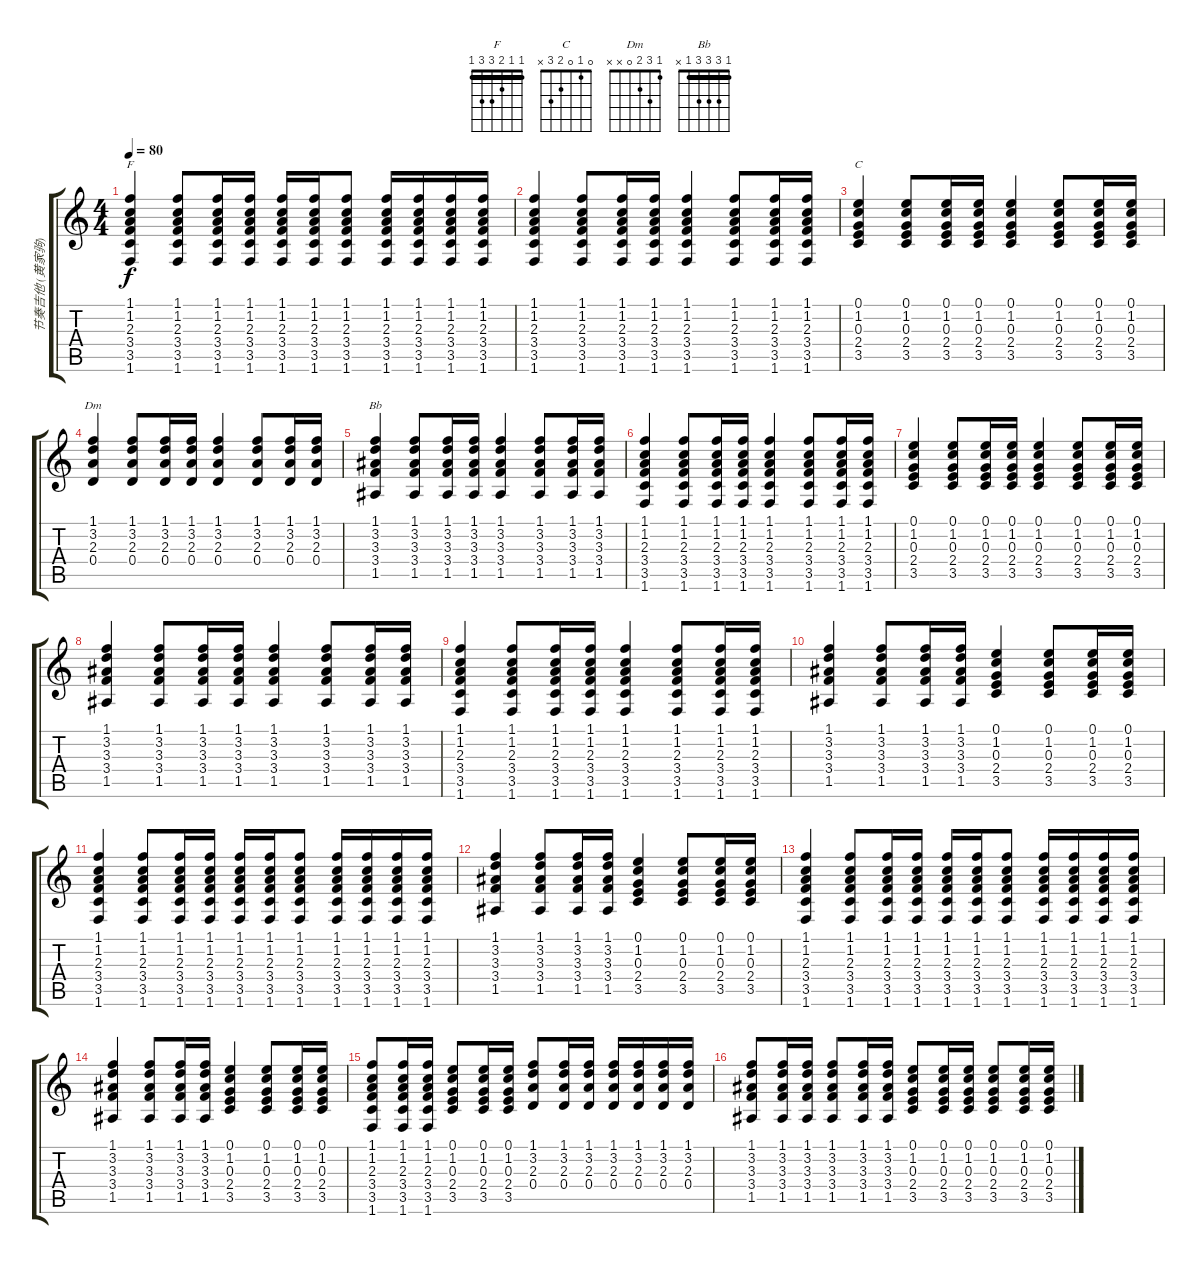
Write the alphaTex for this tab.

\track ("节奏吉他 (黄家驹)" "节奏吉他 (黄家驹)") {instrument acousticguitarsteel}
\staff {score tabs}
\tuning (E4 B3 G3 D3 A2 E2) {hide}
\chord ("F" 1 1 2 3 3 1) {barre 1}
\chord ("C" 0 1 0 2 3 x)
\chord ("Dm" 1 3 2 0 x x)
\chord ("Bb" 1 3 3 3 1 x) {barre 1}
\ts (4 4)
\tempo 80
\clef g2
\ks c
(1.1 1.2 2.3 3.4 3.5 1.6).4{ch "F" dy f} (1.1 1.2 2.3 3.4 3.5 1.6).8 (1.1 1.2 2.3 3.4 3.5 1.6).16 (1.1 1.2 2.3 3.4 3.5 1.6).16 (1.1 1.2 2.3 3.4 3.5 1.6).16 (1.1 1.2 2.3 3.4 3.5 1.6).16 (1.1 1.2 2.3 3.4 3.5 1.6).8 (1.1 1.2 2.3 3.4 3.5 1.6).16 (1.1 1.2 2.3 3.4 3.5 1.6).16 (1.1 1.2 2.3 3.4 3.5 1.6).16 (1.1 1.2 2.3 3.4 3.5 1.6).16 |
(1.1 1.2 2.3 3.4 3.5 1.6).4 (1.1 1.2 2.3 3.4 3.5 1.6).8 (1.1 1.2 2.3 3.4 3.5 1.6).16 (1.1 1.2 2.3 3.4 3.5 1.6).16 (1.1 1.2 2.3 3.4 3.5 1.6).4 (1.1 1.2 2.3 3.4 3.5 1.6).8 (1.1 1.2 2.3 3.4 3.5 1.6).16 (1.1 1.2 2.3 3.4 3.5 1.6).16 |
(0.1 1.2 0.3 2.4 3.5).4{ch "C"} (0.1 1.2 0.3 2.4 3.5).8 (0.1 1.2 0.3 2.4 3.5).16 (0.1 1.2 0.3 2.4 3.5).16 (0.1 1.2 0.3 2.4 3.5).4 (0.1 1.2 0.3 2.4 3.5).8 (0.1 1.2 0.3 2.4 3.5).16 (0.1 1.2 0.3 2.4 3.5).16 |
(1.1 3.2 2.3 0.4).4{ch "Dm"} (1.1 3.2 2.3 0.4).8 (1.1 3.2 2.3 0.4).16 (1.1 3.2 2.3 0.4).16 (1.1 3.2 2.3 0.4).4 (1.1 3.2 2.3 0.4).8 (1.1 3.2 2.3 0.4).16 (1.1 3.2 2.3 0.4).16 |
(1.1 3.2 3.3 3.4 1.5).4{ch "Bb"} (1.1 3.2 3.3 3.4 1.5).8 (1.1 3.2 3.3 3.4 1.5).16 (1.1 3.2 3.3 3.4 1.5).16 (1.1 3.2 3.3 3.4 1.5).4 (1.1 3.2 3.3 3.4 1.5).8 (1.1 3.2 3.3 3.4 1.5).16 (1.1 3.2 3.3 3.4 1.5).16 |
(1.1 1.2 2.3 3.4 3.5 1.6).4 (1.1 1.2 2.3 3.4 3.5 1.6).8 (1.1 1.2 2.3 3.4 3.5 1.6).16 (1.1 1.2 2.3 3.4 3.5 1.6).16 (1.1 1.2 2.3 3.4 3.5 1.6).4 (1.1 1.2 2.3 3.4 3.5 1.6).8 (1.1 1.2 2.3 3.4 3.5 1.6).16 (1.1 1.2 2.3 3.4 3.5 1.6).16 |
(0.1 1.2 0.3 2.4 3.5).4 (0.1 1.2 0.3 2.4 3.5).8 (0.1 1.2 0.3 2.4 3.5).16 (0.1 1.2 0.3 2.4 3.5).16 (0.1 1.2 0.3 2.4 3.5).4 (0.1 1.2 0.3 2.4 3.5).8 (0.1 1.2 0.3 2.4 3.5).16 (0.1 1.2 0.3 2.4 3.5).16 |
(1.1 3.2 3.3 3.4 1.5).4 (1.1 3.2 3.3 3.4 1.5).8 (1.1 3.2 3.3 3.4 1.5).16 (1.1 3.2 3.3 3.4 1.5).16 (1.1 3.2 3.3 3.4 1.5).4 (1.1 3.2 3.3 3.4 1.5).8 (1.1 3.2 3.3 3.4 1.5).16 (1.1 3.2 3.3 3.4 1.5).16 |
(1.1 1.2 2.3 3.4 3.5 1.6).4 (1.1 1.2 2.3 3.4 3.5 1.6).8 (1.1 1.2 2.3 3.4 3.5 1.6).16 (1.1 1.2 2.3 3.4 3.5 1.6).16 (1.1 1.2 2.3 3.4 3.5 1.6).4 (1.1 1.2 2.3 3.4 3.5 1.6).8 (1.1 1.2 2.3 3.4 3.5 1.6).16 (1.1 1.2 2.3 3.4 3.5 1.6).16 |
(1.1 3.2 3.3 3.4 1.5).4 (1.1 3.2 3.3 3.4 1.5).8 (1.1 3.2 3.3 3.4 1.5).16 (1.1 3.2 3.3 3.4 1.5).16 (0.1 1.2 0.3 2.4 3.5).4 (0.1 1.2 0.3 2.4 3.5).8 (0.1 1.2 0.3 2.4 3.5).16 (0.1 1.2 0.3 2.4 3.5).16 |
(1.1 1.2 2.3 3.4 3.5 1.6).4 (1.1 1.2 2.3 3.4 3.5 1.6).8 (1.1 1.2 2.3 3.4 3.5 1.6).16 (1.1 1.2 2.3 3.4 3.5 1.6).16 (1.1 1.2 2.3 3.4 3.5 1.6).16 (1.1 1.2 2.3 3.4 3.5 1.6).16 (1.1 1.2 2.3 3.4 3.5 1.6).8 (1.1 1.2 2.3 3.4 3.5 1.6).16 (1.1 1.2 2.3 3.4 3.5 1.6).16 (1.1 1.2 2.3 3.4 3.5 1.6).16 (1.1 1.2 2.3 3.4 3.5 1.6).16 |
(1.1 3.2 3.3 3.4 1.5).4 (1.1 3.2 3.3 3.4 1.5).8 (1.1 3.2 3.3 3.4 1.5).16 (1.1 3.2 3.3 3.4 1.5).16 (0.1 1.2 0.3 2.4 3.5).4 (0.1 1.2 0.3 2.4 3.5).8 (0.1 1.2 0.3 2.4 3.5).16 (0.1 1.2 0.3 2.4 3.5).16 |
(1.1 1.2 2.3 3.4 3.5 1.6).4 (1.1 1.2 2.3 3.4 3.5 1.6).8 (1.1 1.2 2.3 3.4 3.5 1.6).16 (1.1 1.2 2.3 3.4 3.5 1.6).16 (1.1 1.2 2.3 3.4 3.5 1.6).16 (1.1 1.2 2.3 3.4 3.5 1.6).16 (1.1 1.2 2.3 3.4 3.5 1.6).8 (1.1 1.2 2.3 3.4 3.5 1.6).16 (1.1 1.2 2.3 3.4 3.5 1.6).16 (1.1 1.2 2.3 3.4 3.5 1.6).16 (1.1 1.2 2.3 3.4 3.5 1.6).16 |
(1.1 3.2 3.3 3.4 1.5).4 (1.1 3.2 3.3 3.4 1.5).8 (1.1 3.2 3.3 3.4 1.5).16 (1.1 3.2 3.3 3.4 1.5).16 (0.1 1.2 0.3 2.4 3.5).4 (0.1 1.2 0.3 2.4 3.5).8 (0.1 1.2 0.3 2.4 3.5).16 (0.1 1.2 0.3 2.4 3.5).16 |
(1.1 1.2 2.3 3.4 3.5 1.6).8 (1.1 1.2 2.3 3.4 3.5 1.6).16 (1.1 1.2 2.3 3.4 3.5 1.6).16 (0.1 1.2 0.3 2.4 3.5).8 (0.1 1.2 0.3 2.4 3.5).16 (0.1 1.2 0.3 2.4 3.5).16 (1.1 3.2 2.3 0.4).8 (1.1 3.2 2.3 0.4).16 (1.1 3.2 2.3 0.4).16 (1.1 3.2 2.3 0.4).16 (1.1 3.2 2.3 0.4).16 (1.1 3.2 2.3 0.4).16 (1.1 3.2 2.3 0.4).16 |
(1.1 3.2 3.3 3.4 1.5).8 (1.1 3.2 3.3 3.4 1.5).16 (1.1 3.2 3.3 3.4 1.5).16 (1.1 3.2 3.3 3.4 1.5).8 (1.1 3.2 3.3 3.4 1.5).16 (1.1 3.2 3.3 3.4 1.5).16 (0.1 1.2 0.3 2.4 3.5).8 (0.1 1.2 0.3 2.4 3.5).16 (0.1 1.2 0.3 2.4 3.5).16 (0.1 1.2 0.3 2.4 3.5).8 (0.1 1.2 0.3 2.4 3.5).16 (0.1 1.2 0.3 2.4 3.5).16
